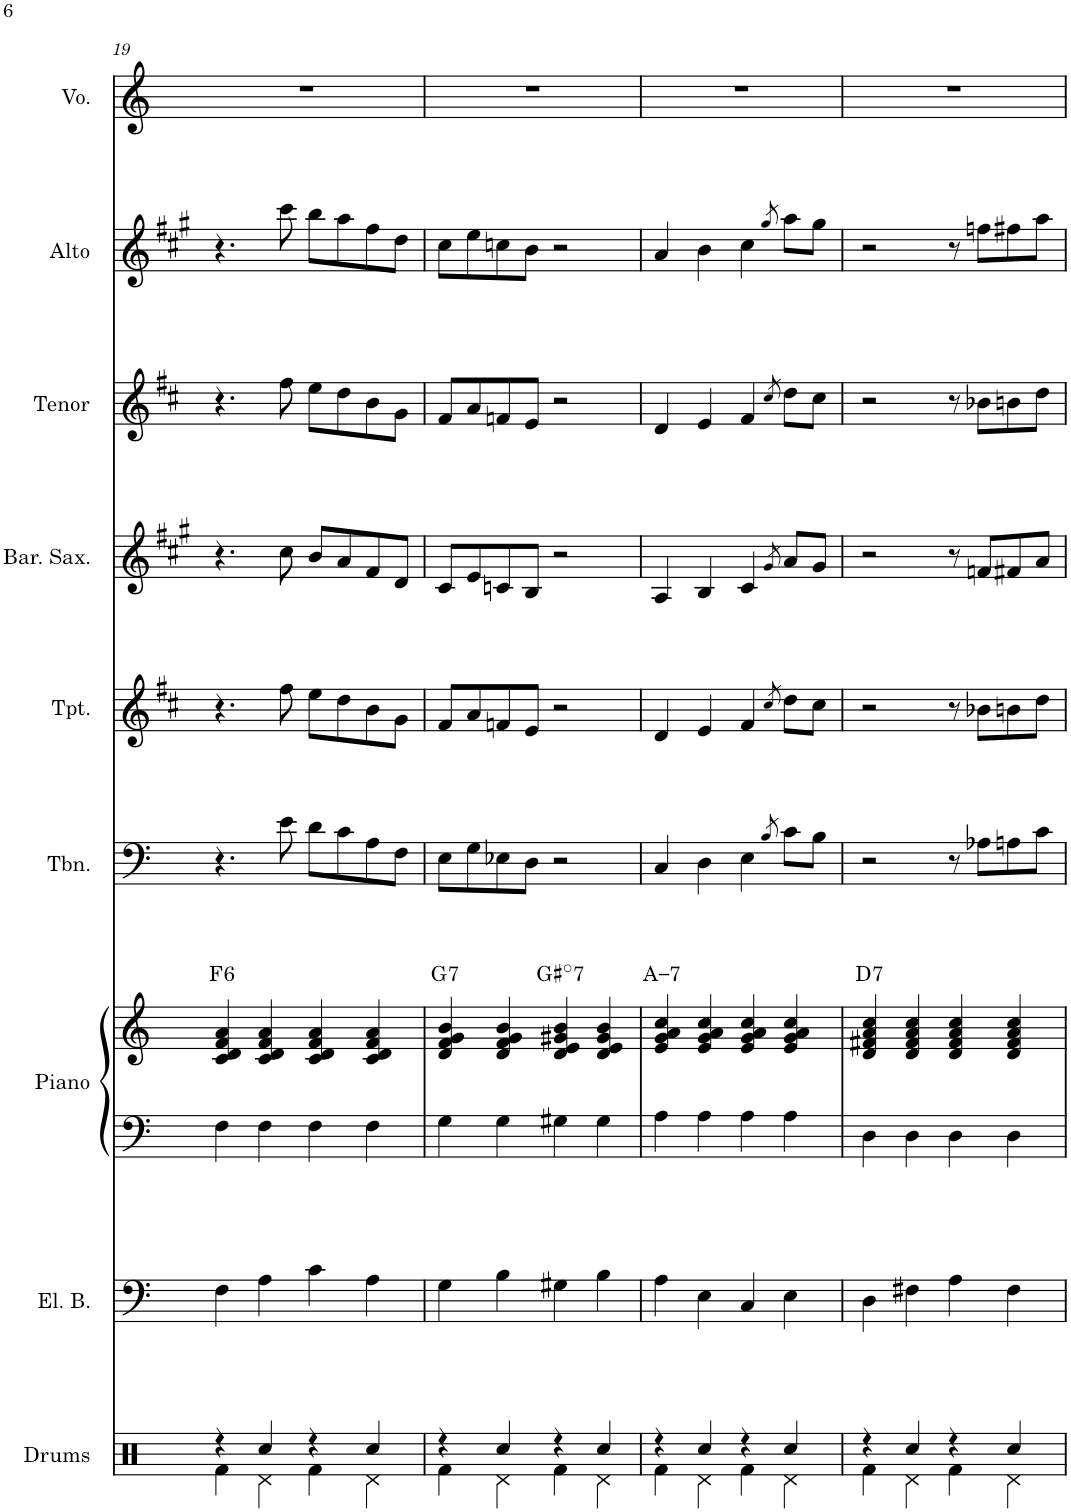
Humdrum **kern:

**kern	**kern	**kern	**kern	**harte	**kern	**kern	**kern	**kern	**kern	**kern
*part9	*part8	*part7	*part7	*part7	*part6	*part5	*part4	*part3	*part2	*part1
*staff10	*staff9	*staff8	*staff7	*	*staff6	*staff5	*staff4	*staff3	*staff2	*staff1
*I"Drums	*I"Electric Bass	*I"Piano	*	*	*I"Trombone	*I"Trumpet	*I"Baritone Saxophone	*I"Tenor Sax	*I"Alto Sax	*I"Voice
*I'Drums	*I'El. B.	*I'Piano	*	*	*I'Tbn.	*I'Tpt.	*I'Bar. Sax.	*I'Tenor	*I'Alto	*I'Vo.
!!LO:PB:g=z
*clefX	*clefF4	*clefF4	*clefG2	*	*clefF4	*clefG2	*clefG2	*clefG2	*clefG2	*clefG2
*	*Trd7c12	*	*	*	*	*Trd1c2	*Trd12c21	*Trd8c14	*Trd5c9	*
*k[]	*k[]	*k[]	*k[]	*	*k[]	*k[f#c#]	*k[f#c#g#]	*k[f#c#]	*k[f#c#g#]	*k[]
*M4/4	*M4/4	*M4/4	*M4/4	*	*M4/4	*M4/4	*M4/4	*M4/4	*M4/4	*M4/4
=19	=19	=19	=19	=19	=19	=19	=19	=19	=19	=19
*^	*	*	*	*	*	*	*	*	*	*
!	!	!	!	!	!LO:H:kt=6	!	!	!	!	!	!
4r	4Rf\	4F\	4F\	4c/ 4d/ 4f/ 4a/	F:maj6	4.r	4.r	4.r	4.r	4.r	1r
4Rcc/	4Rd\	4A\	4F\	4c/ 4d/ 4f/ 4a/	.	.	.	.	.	.	.
.	.	.	.	.	.	8e\	8ff#\	8cc#\	8ff#\	8ccc#\	.
4r	4Rf\	4c\	4F\	4c/ 4d/ 4f/ 4a/	.	8d\L	8ee\L	8b/L	8ee\L	8bb\L	.
.	.	.	.	.	.	8c\	8dd\	8a/	8dd\	8aa\	.
4Rcc/	4Rd\	4A\	4F\	4c/ 4d/ 4f/ 4a/	.	8A\	8b\	8f#/	8b\	8ff#\	.
.	.	.	.	.	.	8F\J	8g\J	8d/J	8g\J	8dd\J	.
=20	=20	=20	=20	=20	=20	=20	=20	=20	=20	=20	=20
!	!	!	!	!	!LO:H:kt=7	!	!	!	!	!	!
4r	4Rf\	4G\	4G\	4d/ 4f/ 4g/ 4b/	G:7	8E\L	8f#/L	8c#/L	8f#/L	8cc#\L	1r
.	.	.	.	.	.	8G\	8a/	8e/	8a/	8ee\	.
4Rcc/	4Rd\	4B\	4G\	4d/ 4f/ 4g/ 4b/	.	8E-X\	8fn/	8cn/	8fn/	8ccn\	.
.	.	.	.	.	.	8D\J	8e/J	8B/J	8e/J	8b\J	.
!	!	!	!	!	!LO:H:kt=7	!	!	!	!	!	!
4r	4Rf\	4G#X\	4G#X\	4d/ 4e/ 4g#X/ 4b/	G#:dim7	2r	2r	2r	2r	2r	.
4Rcc/	4Rd\	4B\	4G#\	4d/ 4e/ 4g#/ 4b/	.	.	.	.	.	.	.
=21	=21	=21	=21	=21	=21	=21	=21	=21	=21	=21	=21
!	!	!	!	!	!LO:H:kt=7	!	!	!	!	!	!
4r	4Rf\	4A\	4A\	4e/ 4g/ 4a/ 4cc/	A:min7	4C/	4d/	4A/	4d/	4a/	1r
4Rcc/	4Rd\	4E\	4A\	4e/ 4g/ 4a/ 4cc/	.	4D\	4e/	4B/	4e/	4b\	.
4r	4Rf\	4C/	4A\	4e/ 4g/ 4a/ 4cc/	.	4E\	4f#/	4c#/	4f#/	4cc#\	.
.	.	.	.	.	.	8qB/	8qcc#/	8qg#/	8qcc#/	8qgg#/	.
4Rcc/	4Rd\	4E\	4A\	4e/ 4g/ 4a/ 4cc/	.	8c\L	8dd\L	8a/L	8dd\L	8aa\L	.
.	.	.	.	.	.	8B\J	8cc#\J	8g#/J	8cc#\J	8gg#\J	.
=22	=22	=22	=22	=22	=22	=22	=22	=22	=22	=22	=22
!	!	!	!	!	!LO:H:kt=7	!	!	!	!	!	!
4r	4Rf\	4D\	4D\	4d/ 4f#X/ 4a/ 4cc/	D:7	2r	2r	2r	2r	2r	1r
4Rcc/	4Rd\	4F#X\	4D\	4d/ 4f#/ 4a/ 4cc/	.	.	.	.	.	.	.
4r	4Rf\	4A\	4D\	4d/ 4f#/ 4a/ 4cc/	.	8r	8r	8r	8r	8r	.
.	.	.	.	.	.	8A-X\L	8b-X\L	8fn/L	8b-X\L	8ffn\L	.
4Rcc/	4Rd\	4F#\	4D\	4d/ 4f#/ 4a/ 4cc/	.	8An\	8bn\	8f#X/	8bn\	8ff#X\	.
.	.	.	.	.	.	8c\J	8dd\J	8a/J	8dd\J	8aa\J	.
*v	*v	*	*	*	*	*	*	*	*	*	*
=	=	=	=	=	=	=	=	=	=	=
*-	*-	*-	*-	*-	*-	*-	*-	*-	*-	*-
